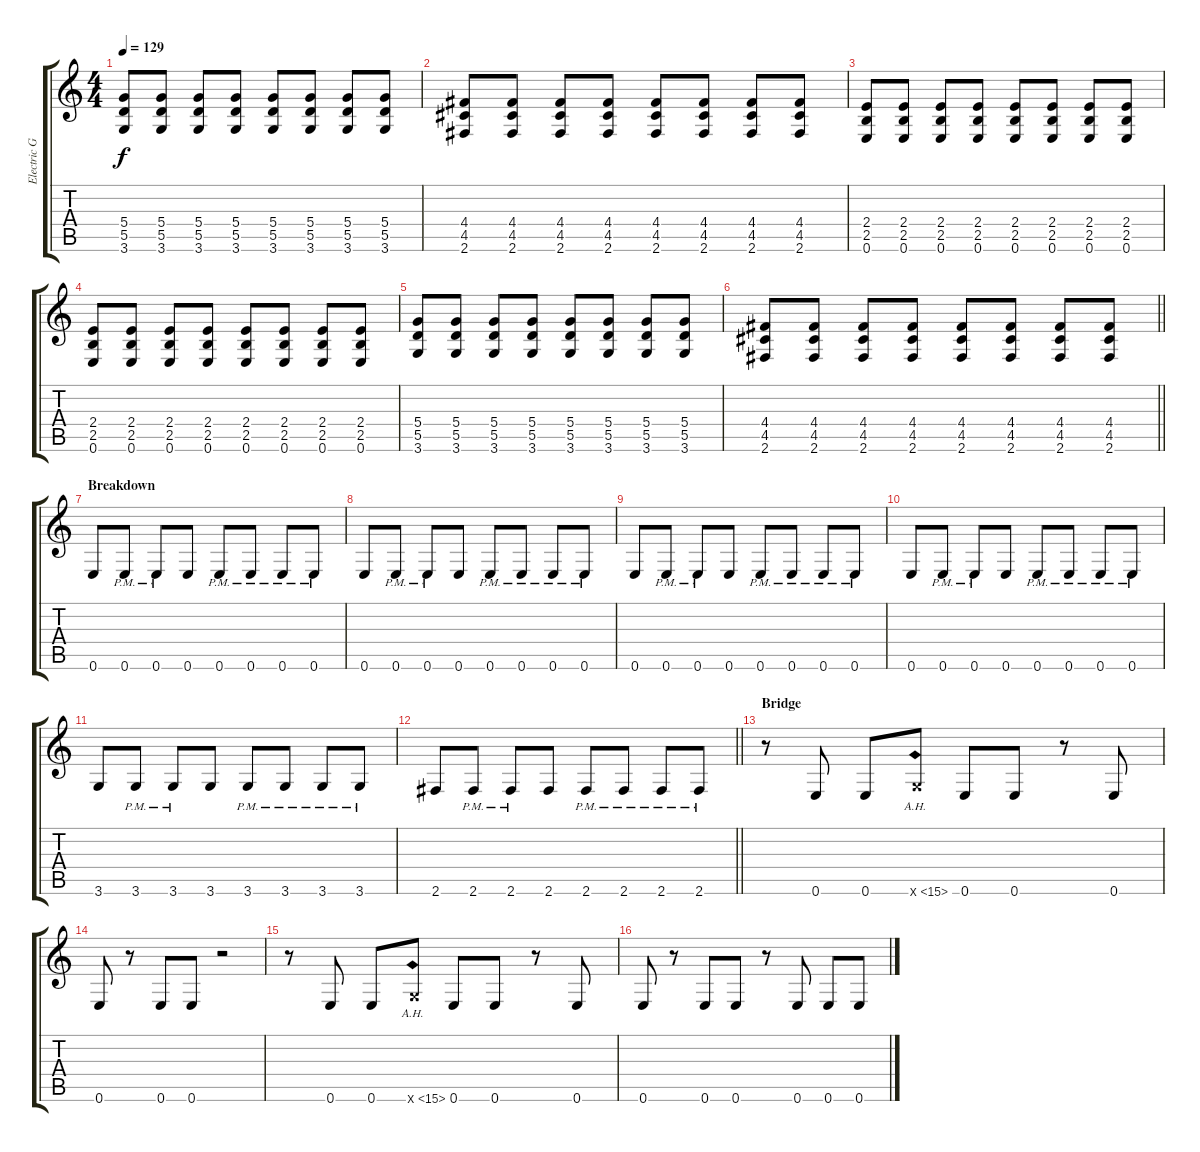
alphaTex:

\track ("Electric Guitar" "Electric G") {instrument overdrivenguitar}
\staff {score tabs}
\tuning (E4 B3 G3 D3 A2 E2) {hide}
\ts (4 4)
\tempo 129
\clef g2
\ks c
(5.4 5.5 3.6).8{dy f} (5.4 5.5 3.6).8 (5.4 5.5 3.6).8 (5.4 5.5 3.6).8 (5.4 5.5 3.6).8 (5.4 5.5 3.6).8 (5.4 5.5 3.6).8 (5.4 5.5 3.6).8 |
(4.4 4.5 2.6).8 (4.4 4.5 2.6).8 (4.4 4.5 2.6).8 (4.4 4.5 2.6).8 (4.4 4.5 2.6).8 (4.4 4.5 2.6).8 (4.4 4.5 2.6).8 (4.4 4.5 2.6).8 |
(2.4 2.5 0.6).8 (2.4 2.5 0.6).8 (2.4 2.5 0.6).8 (2.4 2.5 0.6).8 (2.4 2.5 0.6).8 (2.4 2.5 0.6).8 (2.4 2.5 0.6).8 (2.4 2.5 0.6).8 |
(2.4 2.5 0.6).8 (2.4 2.5 0.6).8 (2.4 2.5 0.6).8 (2.4 2.5 0.6).8 (2.4 2.5 0.6).8 (2.4 2.5 0.6).8 (2.4 2.5 0.6).8 (2.4 2.5 0.6).8 |
(5.4 5.5 3.6).8 (5.4 5.5 3.6).8 (5.4 5.5 3.6).8 (5.4 5.5 3.6).8 (5.4 5.5 3.6).8 (5.4 5.5 3.6).8 (5.4 5.5 3.6).8 (5.4 5.5 3.6).8 |
\barLineRight lightlight
(4.4 4.5 2.6).8 (4.4 4.5 2.6).8 (4.4 4.5 2.6).8 (4.4 4.5 2.6).8 (4.4 4.5 2.6).8 (4.4 4.5 2.6).8 (4.4 4.5 2.6).8 (4.4 4.5 2.6).8 |
\section ("" "Breakdown")
0.6.8 0.6{pm}.8 0.6{pm}.8 0.6.8 0.6{pm}.8 0.6{pm}.8 0.6{pm}.8 0.6{pm}.8 |
0.6.8 0.6{pm}.8 0.6{pm}.8 0.6.8 0.6{pm}.8 0.6{pm}.8 0.6{pm}.8 0.6{pm}.8 |
0.6.8 0.6{pm}.8 0.6{pm}.8 0.6.8 0.6{pm}.8 0.6{pm}.8 0.6{pm}.8 0.6{pm}.8 |
0.6.8 0.6{pm}.8 0.6{pm}.8 0.6.8 0.6{pm}.8 0.6{pm}.8 0.6{pm}.8 0.6{pm}.8 |
3.6.8 3.6{pm}.8 3.6{pm}.8 3.6.8 3.6{pm}.8 3.6{pm}.8 3.6{pm}.8 3.6{pm}.8 |
\barLineRight lightlight
2.6.8 2.6{pm}.8 2.6{pm}.8 2.6.8 2.6{pm}.8 2.6{pm}.8 2.6{pm}.8 2.6{pm}.8 |
\section ("" "Bridge")
r.8 0.6.8 0.6.8 3.6{ah 12 x}.8 0.6.8 0.6.8 r.8 0.6.8 |
0.6.8 r.8 0.6.8 0.6.8 r.2 |
r.8 0.6.8 0.6.8 3.6{ah 12 x}.8 0.6.8 0.6.8 r.8 0.6.8 |
0.6.8 r.8 0.6.8 0.6.8 r.8 0.6.8 0.6.8 0.6.8
